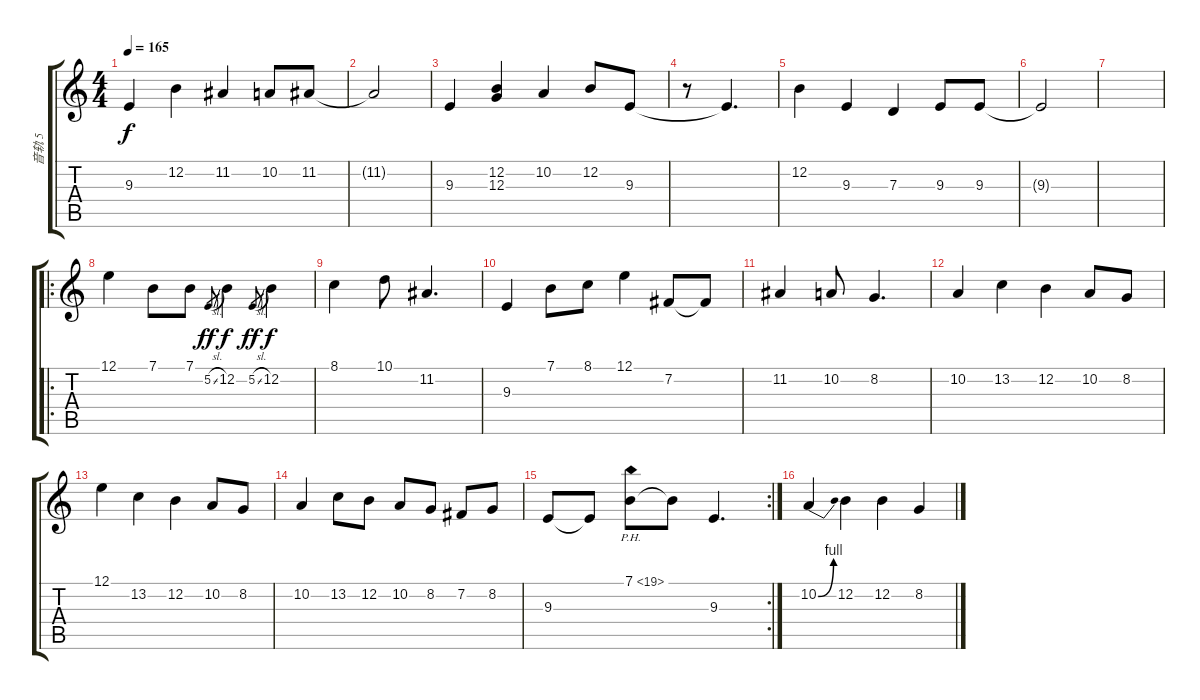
\track ("音轨 5" "音轨 5") {instrument brasssection}
\staff {score tabs}
\tuning (E4 B3 G3 D3 A2 E2) {hide}
\ts (4 4)
\tempo 165
\clef g2
\ks c
9.3.4{dy f} 12.2.4 11.2.4 10.2.8 11.2.8 |
11.2{t}.2 |
9.3.4 (12.2 12.3).4 10.2.4 12.2.8 9.3.8 |
r.8 9.3{t}.4{d} |
12.2.4 9.3.4 7.3.4 9.3.8 9.3.8 |
9.3{t}.2 |
|
\ro
12.1.4 7.1.8 7.1.8 5.2{sl}.8{gr dy ff} 12.2.4{dy f} 5.2{sl}.8{gr dy ff} 12.2.4{dy f} |
8.1.4 10.1.8 11.2.4{d} |
9.3.4 7.1.8 8.1.8 12.1.4 7.2.8 7.2{t}.8 |
11.2.4 10.2.8 8.2.4{d} |
10.2.4 13.2.4 12.2.4 10.2.8 8.2.8 |
12.1.4 13.2.4 12.2.4 10.2.8 8.2.8 |
10.2.4 13.2.8 12.2.8 10.2.8 8.2.8 7.2.8 8.2.8 |
\rc 2
9.3.8 9.3{t}.8 7.1{ph 12}.8 7.1{t}.8 9.3.4{d} |
10.2{be (bend 0 0 60 4)}.4 12.2.4 12.2.4 8.2.4{txt ""}
